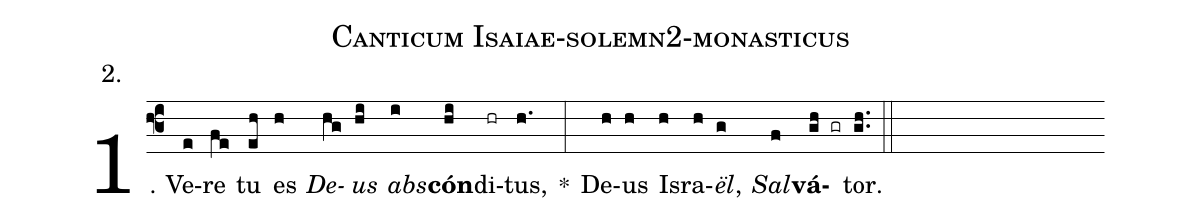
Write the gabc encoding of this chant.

name: Canticum Isaiae-solemn2-monasticus;
annotation: 2.;
%%
(f3)1. Ve(e)re(fe) tu(eh) es(h) <i>De</i>(hg)<i>us</i>(hi) <i>abs</i>(i)<b>cón</b>(hi)di(hr)tus,(h.) *(:) De(h)us(h) Is(h)ra(h)<i>ël</i>,(g) <i>Sal</i>(f)<b>vá</b>(gh gr)tor.(gh..) (::)
